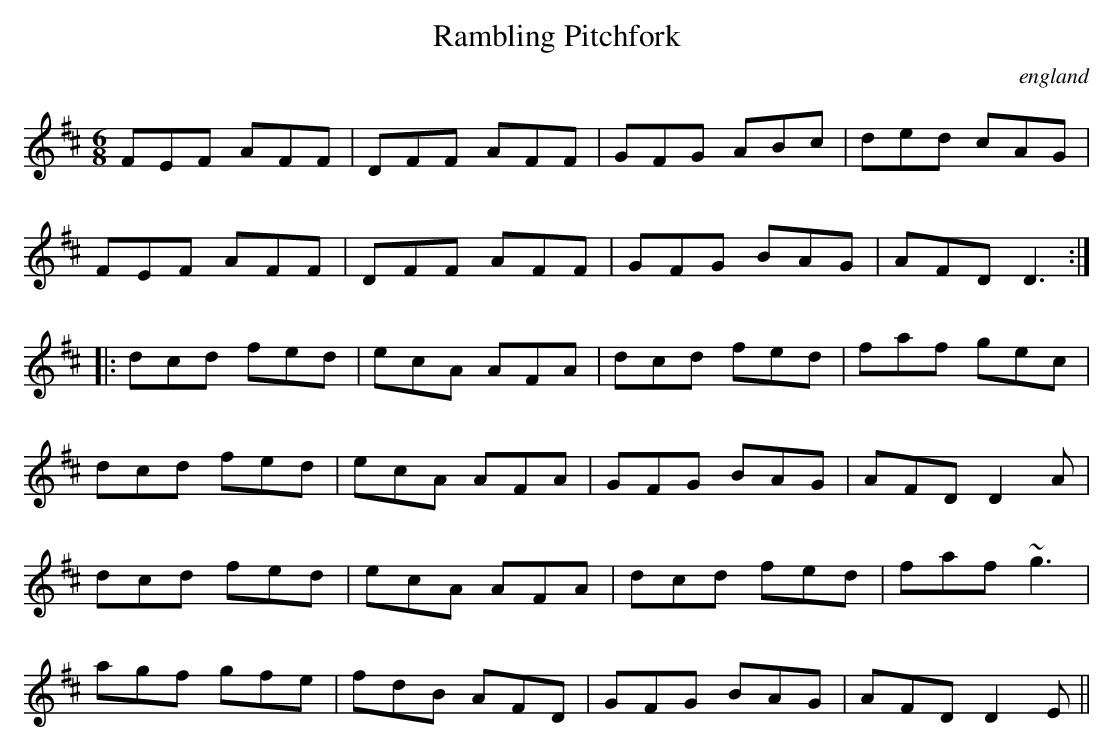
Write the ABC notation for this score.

X:1
T:Rambling Pitchfork
O:england
M:6/8
L:1/8
K:D
FEF AFF|DFF AFF|GFG ABc|ded cAG|
FEF AFF|DFF AFF|GFG BAG|AFD D3:|
|:dcd fed|ecA AFA|dcd fed|faf gec|
dcd fed|ecA AFA|GFG BAG|AFD D2A|
dcd fed|ecA AFA|dcd fed|faf ~g3|
agf gfe|fdB AFD|GFG BAG|AFD D2E||
